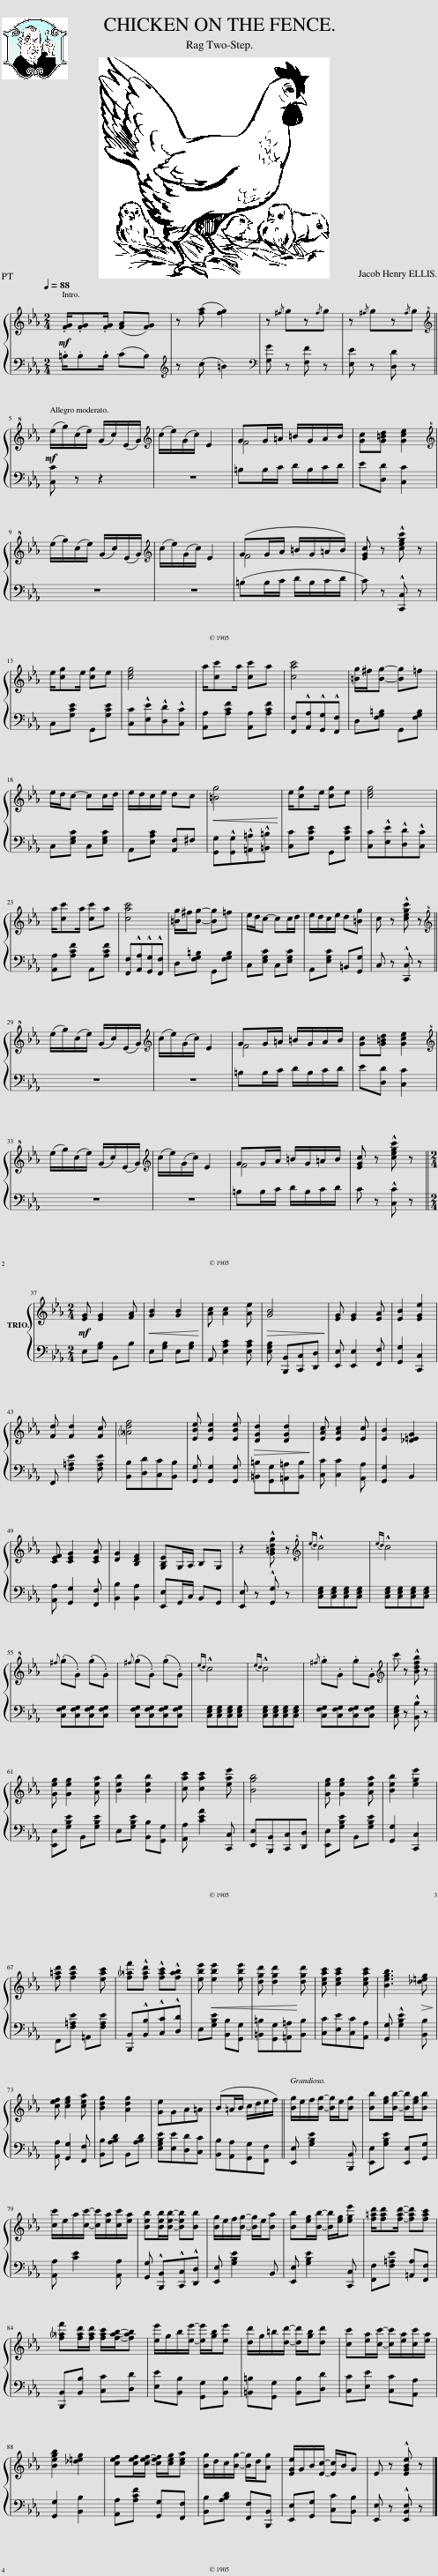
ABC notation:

X:1
%%score { ( 1 3 ) | 2 }
L:1/8
Q:1/4=88
M:2/4
I:linebreak $
K:Eb
V:1 treble
V:3 treble
V:2 bass
V:1
!mf! .[FG]/.[FG].[FG]/ ([FA][FG]) | z ([fa] [fg]2) | z{/^f} g z{/f}g | z{/^f} g z{/f}g ||$[K:treble+8]!mf! (e/g/)(c/e/) (G/c/)(E/G/) | %5
[K:treble] (c/e/)(G/c/) E2 | GG/=A/ =B/G/A/B/ | [Gc][G=Bd] [Gce]2 |$[K:treble+8] (e/g/)(c/e/) (G/c/)(E/G/) |[K:treble] (c/e/)(G/c/) E2 | %10
 (GG/A/ =B/G/=A/B/) | [EGc] z !^![cegc'] z |$ e/[cg]e/ [cg]e | [ceg]4 | a/[cc']a/ [cc']a | %15
 [cac']4 | [=Bg]/^f/[Bg]- [Bg]=f |$ e/d/c- cc/d/ | e/d/c/e/ dc |!<(! [=Bg]4!<)! | %20
 e/[cg]e/ [cg]e | [ceg]4 |$ a/[cc']a/ [cc']a | [cac']4 | [=Bg]/^f/[Bg]- [Bg]=f | %25
 e/d/c- cc/d/ | e/d/c/e/ d[=Bg] | c z !^![cegc'] z ||$[K:treble+8] (e/g/)(c/e/) (G/c/)(E/G/) |[K:treble] (c/e/)(G/c/) E2 | %30
 GG/=A/ =B/G/A/B/ | [Gc][G=Bd] [Gce]2 |$[K:treble+8] (e/g/)(c/e/) (G/c/)(E/G/) |[K:treble] (c/e/)(G/c/) E2 | GG/A/ =B/G/=A/B/ | %35
 [EGc] z !^![cegc'] z ||$[M:2/4]!mf! [EG] [EG]2 [FA] |!<(! [GB]2 [GB]2!<)! | [Ac] [Ac]2 [Ae] |!>(! [GB]4!>)! | %40
 [EG] [EG]2 [EA] | [EB]2 [EGe]2 |$ [Fd] [Fd]2 [Fc] | [!courtesy!_Adf]4 | [EBe] [EBe]2 [EBe] | %45
!>(! [DGd]2 [DGd]2!>)! | [EAc] [EAc]2 [Ec] | [EB]2 [_D=EG]2 |$ [CEF] [CEG]2 [CEA] | [DG]2 [B,DF]2 | %50
 [G,B,E]G,/A,/ B,G, | z2 !^![G=Bdg] z |[K:treble+8]({ed)} !^!c4 |({ed)} !^!c4 |${^f} (.g.G) (.g.G) | %55
{^f} (.g.G) (.g.G) |({ed)} !^!c4 |({ed)} !^!c4 |{/^f} .g.G .g.G |[K:treble] c' z !^![Bdfb] z ||$ %60
 [Geg] [Geg]2 [Aea] | [Beb]2 [Beb]2 | [cac'] [cac']2 [eae'] | [Bgb]4 | [Geg] [Geg]2 [Aea] | %65
 [Beb]2 [ege']2 |$ [f=ad'] [fad']2 [eac'] | [f!courtesy!_af']!^![fad'] !^![fac']!^![fab] | [ebe']!<(! [ebe']2 [ebe'] | [dgd'] [dgd']2!<)! [dgd'] | %70
 [ceac'] [ceac']2 [ceac'] | [Begb]3!>(! [_d=eg]!>)! |$ [cef] [ceg]2 [cea] | [Bdg]2 [Adg]2 | [Ge]GA=A | %75
 (B=A/B/ c/d/e/f/) || [Bg]/e/f/[Bg]/- [Bg]/e/[Bg] | [Bb][eg]/[Bb]/- [Bb]/[eg]/[Bb] |$ [cc']/e/a/[cc']/- [cc']/[ea]/[cc']/[ea]/ | [Beb][Beb]/[Beb]/- [Beb][Bb] | %80
 [Bg]/e/f/[Bg]/- [Bg]/e/[Ba] | [Bb][eg]/[Bb]/- [Bb]/[eg]/[ege'] | [f=ad']/[fad'][fad']/- [fad'][fac'] |$ [f!courtesy!_af'][fad']/[fad']/ [fac']/[fab]/-[fab] | [ee']/g/b/[ee']/- [ee']/[gb]/[ee'] | %85
 [dd']/g/=b/[dd']/- [dd']/[gb]/[dd'] | [cc'][ea]/[cc']/- [cc']/[ea]/[cc']/[ea]/ |$ [Begb]2 [_d=eg]2 | [cef][cef]/[cef]/- [cef]/[ceg]/[cea] | [Bg]/d/c/[Bg]/- [Bg]/d/[Ag] | %90
 [EGe]/G/B/[Ec]/- [Ec]/B/G | E z !^![EGBe] z |] %92
V:2
 .=B,/.B,.B,/ (CB,) |[K:treble] z (c =B2) |[K:bass] [G,G] z [F,F] z | [E,E] z [D,D] z ||$ [C,C] z z2 | %5
 z4 | =B,B,/C/ D/B,/C/D/ | E[D,D] [C,C]2 |$ z4 | z4 | %10
 (=B,B,/C/ D/B,/C/D/ | C) z !^![C,,C,] z |$ C,[G,CE] G,,[G,CE] | [C,C]!^![E,E]!^![D,D]!^![C,C] | [A,,A,][A,CF] [A,,A,][A,CF] | %15
 [F,,F,]!^![A,,A,]!^![G,,G,]!^![F,,F,] | D,[F,G,=B,] G,,[F,G,B,] |$ C,[E,G,C] C,[E,G,C] | A,,[E,A,C] [A,,F,]^F, | [G,,G,]!^![G,,G,]!^![=A,,=A,]!^![=B,,=B,] | %20
 [C,C][G,CE] G,,[G,CE] | [C,C]!^![E,E]!^![D,D]!^![C,C] |$ [A,,A,][A,CF] A,,[A,CF] | [F,,F,]!^![A,,A,]!^![G,,G,]!^![F,,F,] | D,[F,G,=B,] G,,[F,G,B,] | %25
 C,[E,G,C] C,[E,G,C] | A,,[E,G,C] =B,,[G,,G,] | C, z !^![C,,C,] z ||$ z4 | z4 | %30
 =B,B,/C/ D/B,/C/D/ | E[D,D] [C,C]2 |$ z4 | z4 | =B,B,/C/ D/B,/C/D/ | %35
 C z !^![C,C] z ||$[M:2/4] E,[G,B,] B,,B, | E,[G,B,] E,[G,B,] | A,, [E,A,C]2 [E,A,C] | [E,G,B,] [B,,,B,,][C,,C,][D,,D,] | %40
 [E,,E,] [E,,E,]2 [F,,F,] | [G,,G,]2 [C,,C,]2 |$ F,, [F,=A,E]2 [F,A,E] | [B,,B,][D,D][C,C][B,,B,] | [G,,G,] [G,,G,]2 [G,,G,] | %45
 [=B,,=B,][G,,G,][=A,,=A,][B,,B,] | [C,C] [C,C]2 [A,,A,] | [G,,G,]2 B,,2 |$ [A,,A,] [G,,G,]2 [F,,F,] | [B,,B,]2 [B,,A,]2 | %50
 [E,,E,]G,,/C,/ B,,G,, | [E,,E,] z !^![G,,G,] z | [C,E,G,][C,E,G,][C,E,G,][C,E,G,] | [C,E,G,][C,E,G,][C,E,G,][C,E,G,] |$ [C,F,G,][C,F,G,][C,F,G,][C,F,G,] | %55
 [C,F,G,][C,F,G,][C,F,G,][C,F,G,] | [C,E,G,][C,E,G,][C,E,G,][C,E,G,] | [C,E,G,][C,E,G,][C,E,G,][C,E,G,] | [C,F,G,][C,F,G,][C,F,G,][C,F,G,] | [C,E,G,] z !^![B,,B,] z ||$ %60
 [E,,E,][G,B,E] B,,[G,B,E] | E,[G,B,E] [B,,B,][G,,G,] | [A,,A,] [CEA]2 [C,,C,] | [E,,E,][B,,,B,,][C,,C,][D,,D,] | [E,,E,][G,B,E] B,,[G,B,E] | %65
 [G,,G,]2 [C,,C,]2 |$ F,,[F,=A,E] =A,,[F,A,E] | [B,,,B,,]!^![B,,B,]!^![C,C]!^![D,D] | E,[G,B,E] [B,,B,][G,,G,] | [=B,,=B,][G,,G,][=A,,=A,][B,,B,] | %70
 [C,C][E,E][C,C][A,,A,] | [G,,G,] !^![G,B,E]2 [B,,B,] |$ [A,,A,] [G,,G,]2 [F,,F,] | [B,,B,][A,B,D] B,,[A,B,D] | [E,G,B,E][E,E][D,D][C,C] | %75
 [B,,B,][A,,A,][G,,G,][F,,F,] || [E,,E,] [G,B,E]2 [B,,,B,,] | [E,,E,][G,B,E] [E,,E,][G,,G,] |$ [A,,A,] [CE]2 [A,,A,] | [G,,G,] !^![B,,,B,,]!^![C,,C,]!^![D,,D,] | %80
 [E,,E,] [G,B,E]2 B,, | [E,,E,] [G,B,E]2 [C,,C,] | [F,,F,][F,=A,E] [=A,,A,][F,,F,] |$ [B,,,B,,][B,,B,] [C,C][D,D] | [E,E][B,,B,] [G,,G,][B,,B,] | %85
 [=B,,=B,][G,,G,] [B,,B,][D,D] | [C,C][E,E] [C,C][A,,A,] |$ [G,,G,]2 [B,,B,]2 | [A,,A,][A,CF] [G,,G,][F,,F,] | [B,,B,][A,B,D] [F,,F,][B,,,B,,] | %90
 [E,,E,][G,,G,] [C,C][B,,B,] | [E,,E,] z !^![E,,B,,E,] z |] %92
V:3
 x4 | x4 | x4 | x4 ||$[K:treble+8] x4 | %5
[K:treble] x4 | F4 | x4 |$[K:treble+8] x4 |[K:treble] x4 | %10
 F4 | x4 |$ x4 | x4 | x4 | %15
 x4 | x4 |$ x4 | x4 | x4 | %20
 x4 | x4 |$ x4 | x4 | x4 | %25
 x4 | x4 | x4 ||$[K:treble+8] x4 |[K:treble] x4 | %30
 F4 | x4 |$[K:treble+8] x4 |[K:treble] x4 | F4 | %35
 x4 ||$[M:2/4] x4 | x4 | x4 | x4 | %40
 x4 | x4 |$ x4 | x4 | x4 | %45
 x4 | x4 | x4 |$ x4 | x4 | %50
 x4 | x4 |[K:treble+8] x4 | x4 |$ x4 | %55
 x4 | x4 | x4 | x4 |[K:treble] x4 ||$ %60
 x4 | x4 | x4 | x4 | x4 | %65
 x4 |$ x4 | x4 | x4 | x4 | %70
 x4 | x4 |$ x4 | x4 | x4 | %75
 x4 || x4 | x4 |$ x4 | x4 | %80
 x4 | x4 | x4 |$ x4 | x4 | %85
 x4 | x4 |$ x4 | x4 | x4 | %90
 x4 | x4 |] %92
